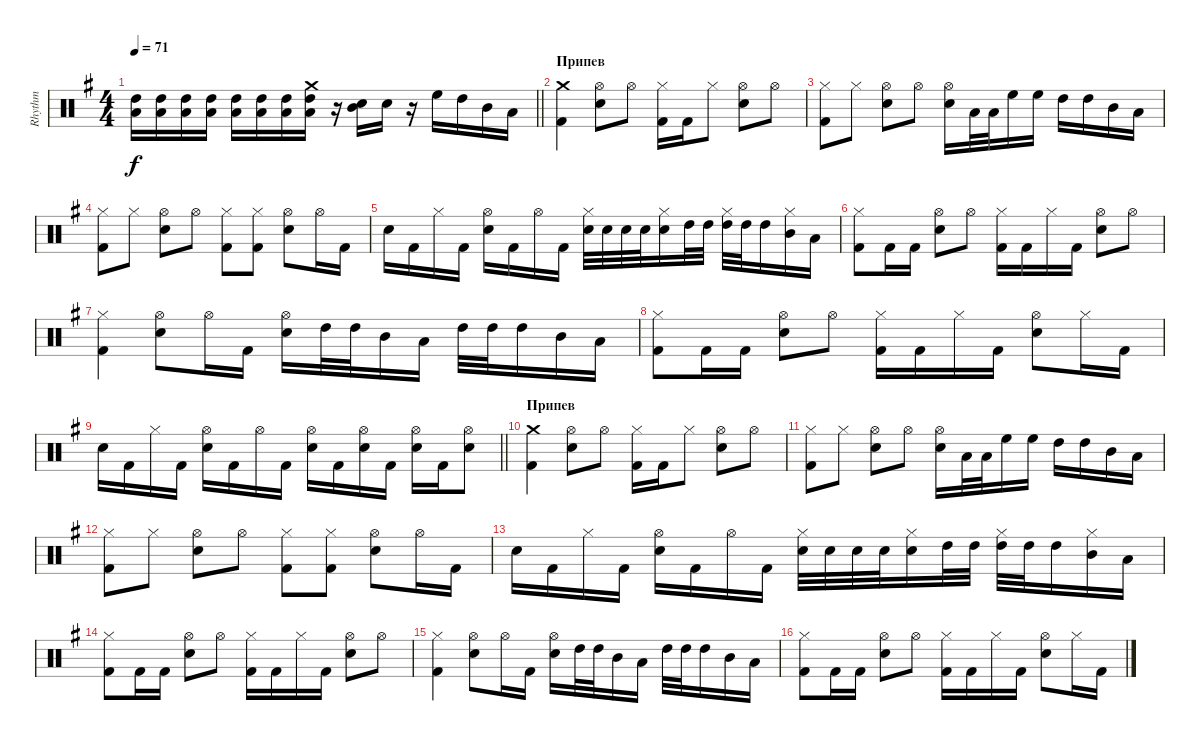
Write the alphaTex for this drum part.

\track ("Rhythm" "Rhythm") {instrument percussion}
\staff {score}
\articulation defaults
\ts (4 4)
\tempo 71
\clef neutral
\barLineRight lightlight
\ks eminor
("Low Tom (hit)" "High Tom (hit)").16{dy f} ("Low Tom (hit)" "High Tom (hit)").16 ("Low Tom (hit)" "High Tom (hit)").16 ("Low Tom (hit)" "High Tom (hit)").16 ("Low Tom (hit)" "High Tom (hit)").16 ("Low Tom (hit)" "High Tom (hit)").16 ("Low Tom (hit)" "High Tom (hit)").16 ("Crash medium (hit)" "Low Tom (hit)" "High Tom (hit)").16 r.16 ("Mid Tom (hit)" "Snare (hit) 2").16 "Snare (hit) 2".16 r.16 "High Floor Tom (hit)".16 "High Tom (hit)".16 "Mid Tom (hit)".16 "Low Tom (hit)".16 |
\section ("" "Припев")
("Crash medium (hit)" "Kick (hit) 2").4 ("Hi-Hat (open)" "Snare (hit) 2").8 "Hi-Hat (open)".8 ("Hi-Hat (closed)" "Kick (hit) 2").16 "Kick (hit) 2".16 "Hi-Hat (closed)".8 ("Hi-Hat (open)" "Snare (hit) 2").8 "Hi-Hat (open)".8 |
("Hi-Hat (closed)" "Kick (hit) 2").8 "Hi-Hat (closed)".8 ("Hi-Hat (open)" "Snare (hit) 2").8 "Hi-Hat (open)".8 ("Hi-Hat (open)" "Snare (hit) 2").16 "Low Tom (hit)".32 "Low Tom (hit)".32 "High Floor Tom (hit)".16 "High Floor Tom (hit)".16 "High Tom (hit)".16 "High Tom (hit)".16 "Mid Tom (hit)".16 "Low Tom (hit)".16 |
("Hi-Hat (closed)" "Kick (hit) 2").8 "Hi-Hat (closed)".8 ("Hi-Hat (open)" "Snare (hit) 2").8 "Hi-Hat (open)".8 ("Hi-Hat (closed)" "Kick (hit) 2").8 ("Hi-Hat (closed)" "Kick (hit) 2").8 ("Hi-Hat (open)" "Snare (hit) 2").8 "Hi-Hat (open)".16 "Kick (hit) 2".16 |
"Snare (hit) 2".16 "Kick (hit) 2".16 "Hi-Hat (closed)".16 "Kick (hit) 2".16 ("Hi-Hat (open)" "Snare (hit) 2").16 "Kick (hit) 2".16 "Hi-Hat (open)".16 "Kick (hit) 2".16 ("Hi-Hat (closed)" "Snare (hit) 2").32 "Snare (hit) 2".32 "Snare (hit) 2".32 "Snare (hit) 2".32 ("Hi-Hat (closed)" "Snare (hit) 2").16 "High Tom (hit)".32 "High Tom (hit)".32 ("Hi-Hat (closed)" "High Tom (hit)").32 "High Tom (hit)".32 "High Tom (hit)".16 ("Hi-Hat (closed)" "Mid Tom (hit)").16 "Low Tom (hit)".16 |
("Hi-Hat (closed)" "Kick (hit) 2").8 "Kick (hit) 2".16 "Kick (hit) 2".16 ("Hi-Hat (open)" "Snare (hit) 2").8 "Hi-Hat (open)".8 ("Hi-Hat (closed)" "Kick (hit) 2").16 "Kick (hit) 2".16 "Hi-Hat (closed)".16 "Kick (hit) 2".16 ("Hi-Hat (open)" "Snare (hit) 2").8 "Hi-Hat (open)".8 |
("Hi-Hat (closed)" "Kick (hit) 2").4 ("Hi-Hat (open)" "Snare (hit) 2").8 "Hi-Hat (open)".16 "Kick (hit) 2".16 ("Hi-Hat (open)" "Snare (hit) 2").16 "High Tom (hit)".32 "High Tom (hit)".32 "Mid Tom (hit)".16 "Low Tom (hit)".16 "High Tom (hit)".32 "High Tom (hit)".32 "High Tom (hit)".16 "Mid Tom (hit)".16 "Low Tom (hit)".16 |
("Hi-Hat (closed)" "Kick (hit) 2").8 "Kick (hit) 2".16 "Kick (hit) 2".16 ("Hi-Hat (open)" "Snare (hit) 2").8 "Hi-Hat (open)".8 ("Hi-Hat (closed)" "Kick (hit) 2").16 "Kick (hit) 2".16 "Hi-Hat (closed)".16 "Kick (hit) 2".16 ("Hi-Hat (open)" "Snare (hit) 2").8 "Hi-Hat (closed)".16 "Kick (hit) 2".16 |
\barLineRight lightlight "Snare (hit) 2".16 "Kick (hit) 2".16 "Hi-Hat (closed)".16 "Kick (hit) 2".16
("Hi-Hat (open)" "Snare (hit) 2").16 "Kick (hit) 2".16 "Hi-Hat (open)".16 "Kick (hit) 2".16 ("Hi-Hat (open)" "Snare (hit) 2").16 "Kick (hit) 2".16 ("Hi-Hat (open)" "Snare (hit) 2").16 "Kick (hit) 2".16 ("Hi-Hat (open)" "Snare (hit) 2").16 "Kick (hit) 2".16 ("Hi-Hat (open)" "Snare (hit) 2").8 |
\section ("" "Припев")
("Crash medium (hit)" "Kick (hit) 2").4 ("Hi-Hat (open)" "Snare (hit) 2").8 "Hi-Hat (open)".8 ("Hi-Hat (closed)" "Kick (hit) 2").16 "Kick (hit) 2".16 "Hi-Hat (closed)".8 ("Hi-Hat (open)" "Snare (hit) 2").8 "Hi-Hat (open)".8 |
("Hi-Hat (closed)" "Kick (hit) 2").8 "Hi-Hat (closed)".8 ("Hi-Hat (open)" "Snare (hit) 2").8 "Hi-Hat (open)".8 ("Hi-Hat (open)" "Snare (hit) 2").16 "Low Tom (hit)".32 "Low Tom (hit)".32 "High Floor Tom (hit)".16 "High Floor Tom (hit)".16 "High Tom (hit)".16 "High Tom (hit)".16 "Mid Tom (hit)".16 "Low Tom (hit)".16 |
("Hi-Hat (closed)" "Kick (hit) 2").8 "Hi-Hat (closed)".8 ("Hi-Hat (open)" "Snare (hit) 2").8 "Hi-Hat (open)".8 ("Hi-Hat (closed)" "Kick (hit) 2").8 ("Hi-Hat (closed)" "Kick (hit) 2").8 ("Hi-Hat (open)" "Snare (hit) 2").8 "Hi-Hat (open)".16 "Kick (hit) 2".16 |
"Snare (hit) 2".16 "Kick (hit) 2".16 "Hi-Hat (closed)".16 "Kick (hit) 2".16 ("Hi-Hat (open)" "Snare (hit) 2").16 "Kick (hit) 2".16 "Hi-Hat (open)".16 "Kick (hit) 2".16 ("Hi-Hat (closed)" "Snare (hit) 2").32 "Snare (hit) 2".32 "Snare (hit) 2".32 "Snare (hit) 2".32 ("Hi-Hat (closed)" "Snare (hit) 2").16 "High Tom (hit)".32 "High Tom (hit)".32 ("Hi-Hat (closed)" "High Tom (hit)").32 "High Tom (hit)".32 "High Tom (hit)".16 ("Hi-Hat (closed)" "Mid Tom (hit)").16 "Low Tom (hit)".16 |
("Hi-Hat (closed)" "Kick (hit) 2").8 "Kick (hit) 2".16 "Kick (hit) 2".16 ("Hi-Hat (open)" "Snare (hit) 2").8 "Hi-Hat (open)".8 ("Hi-Hat (closed)" "Kick (hit) 2").16 "Kick (hit) 2".16 "Hi-Hat (closed)".16 "Kick (hit) 2".16 ("Hi-Hat (open)" "Snare (hit) 2").8 "Hi-Hat (open)".8 |
("Hi-Hat (closed)" "Kick (hit) 2").4 ("Hi-Hat (open)" "Snare (hit) 2").8 "Hi-Hat (open)".16 "Kick (hit) 2".16 ("Hi-Hat (open)" "Snare (hit) 2").16 "High Tom (hit)".32 "High Tom (hit)".32 "Mid Tom (hit)".16 "Low Tom (hit)".16 "High Tom (hit)".32 "High Tom (hit)".32 "High Tom (hit)".16 "Mid Tom (hit)".16 "Low Tom (hit)".16 |
("Hi-Hat (closed)" "Kick (hit) 2").8 "Kick (hit) 2".16 "Kick (hit) 2".16 ("Hi-Hat (open)" "Snare (hit) 2").8 "Hi-Hat (open)".8 ("Hi-Hat (closed)" "Kick (hit) 2").16 "Kick (hit) 2".16 "Hi-Hat (closed)".16 "Kick (hit) 2".16 ("Hi-Hat (open)" "Snare (hit) 2").8 "Hi-Hat (closed)".16 "Kick (hit) 2".16
